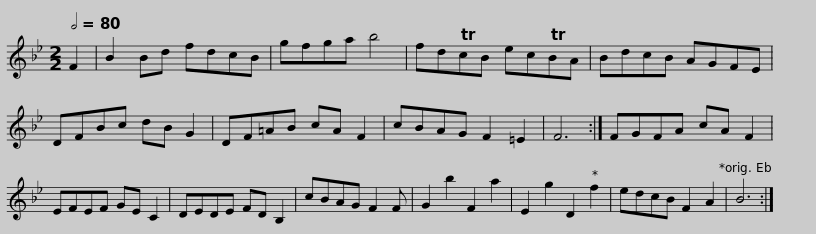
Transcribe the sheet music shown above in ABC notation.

X:1
L:1/8
Q:1/2=80
M:2/2
I:linebreak $
K:Bb
V:1 treble
V:1
 F2 | B2 Bd fdcB | gfga b4 | fdTcB ecTBA | BdcB AGFE | %5
 DFBc dB G2 | DF=AB cA F2 |$ cBAG F2 =E2 | F6 :| FGFA cA F2 | %10
 EFEF GE C2 | DEDE FD B,2 | cBAG F2 F | G2 b2 F2 a2 |$ E2 g2 D2 f2 | %15
 edcB F2 A2 | B6 :| %17
